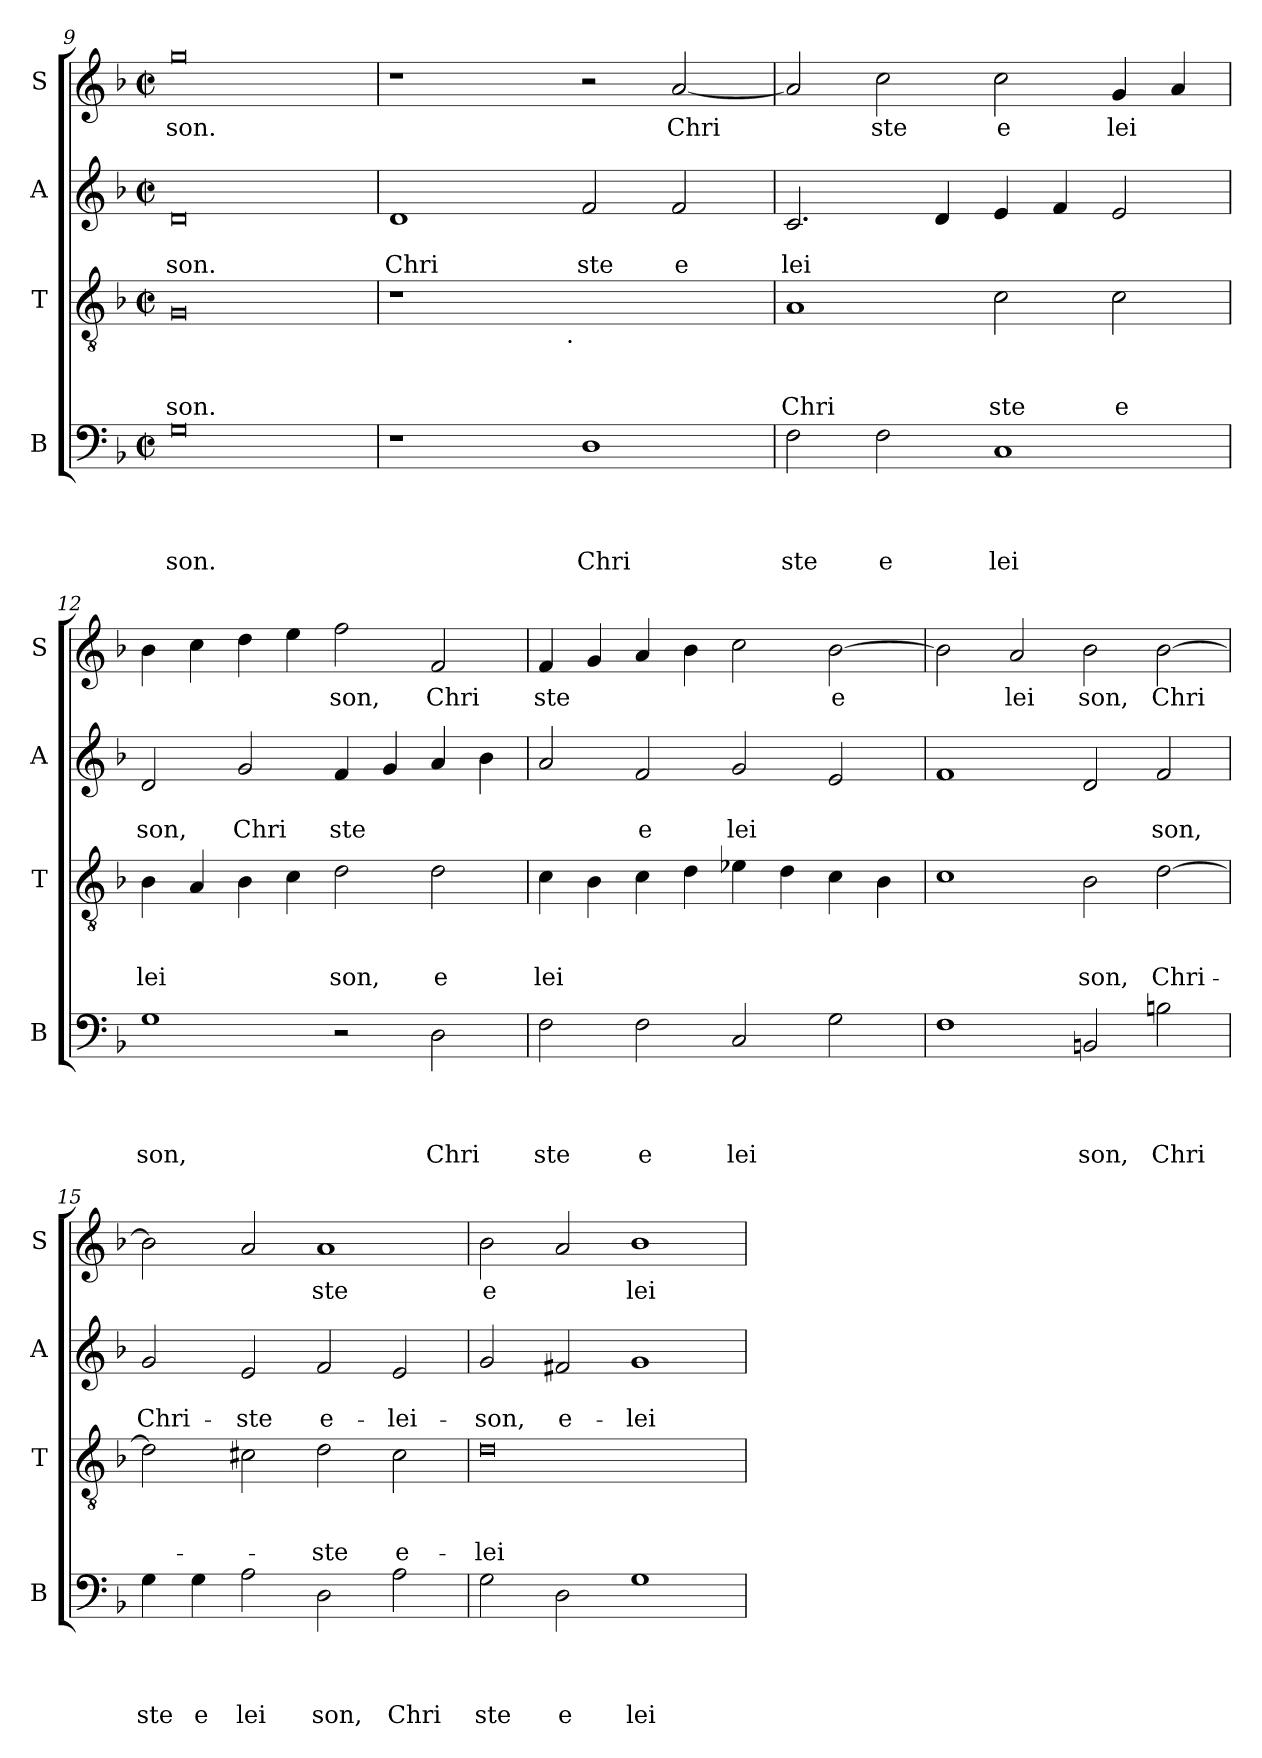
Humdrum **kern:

**kern	**text	**text	**text	**text	**kern	**text	**text	**text	**kern	**text	**text	**kern	**text
*part4	*part4	*part4	*part4	*part4	*part3	*part3	*part3	*part3	*part2	*part2	*part2	*part1	*part1
*staff4	*staff4	*staff4	*staff4	*staff4	*staff3	*staff3	*staff3	*staff3	*staff2	*staff2	*staff2	*staff1	*staff1
*I"B	*	*	*	*	*I"T	*	*	*	*I"A	*	*	*I"S	*
*I'B	*	*	*	*	*I'T	*	*	*	*I'A	*	*	*I'S	*
*clefF4	*	*	*	*	*clefGv2	*	*	*	*clefG2	*	*	*clefG2	*
*k[b-]	*	*	*	*	*k[b-]	*	*	*	*k[b-]	*	*	*k[b-]	*
*F:	*	*	*	*	*F:	*	*	*	*F:	*	*	*F:	*
*M2/2	*	*	*	*	*M2/2	*	*	*	*M2/2	*	*	*M2/2	*
*met(c|)	*	*	*	*	*met(c|)	*	*	*	*met(c|)	*	*	*met(c|)	*
=9	=9	=9	=9	=9	=9	=9	=9	=9	=9	=9	=9	=9	=9
!	!	!	!	!LO:LY:b	!	!	!	!LO:LY:b	!	!	!LO:LY:b	!	!LO:LY:b
0G	.	.	.	son.	0G	.	.	son.	0d	.	son.	0gg	son.
!!LO:LB:g=z
=10	=10	=10	=10	=10	=10	=10	=10	=10	=10	=10	=10	=10	=10
!	!	!	!	!	!	!	!	!	!	!	!LO:LY:b	!	!
*	*	*	*	*	*^	*	*	*	*	*	*	*	*
1r	.	.	.	.	1r	2ryy	.	.	.	1d	.	Chri	1r	.
.	.	.	.	.	.	4...ryy	.	.	.	.	.	.	.	.
!	!	!	!	!	!	!LO:TX:b:t=.	!	!	!	!	!	!	!	!
.	.	.	.	.	.	1ryy	.	.	.	.	.	.	.	.
!	!	!	!	!LO:LY:b	!	!	!	!	!	!	!	!LO:LY:b	!	!
1D	.	.	.	Chri	1ryy	.	.	.	.	2f/	.	ste	2r	.
!	!	!	!	!	!	!	!	!	!	!	!	!LO:LY:b	!	!LO:LY:b
.	.	.	.	.	.	.	.	.	.	2f/	.	e	[<2a/	Chri
.	.	.	.	.	.	32ryy	.	.	.	.	.	.	.	.
=11	=11	=11	=11	=11	=11	=11	=11	=11	=11	=11	=11	=11	=11	=11
!	!	!	!	!LO:LY:b	!	!	!	!	!LO:LY:b	!	!	!LO:LY:b	!	!
*	*	*	*	*	*v	*v	*	*	*	*	*	*	*	*
2F\	.	.	.	ste	1A	.	.	Chri	2.c/	.	lei	2a/]	.
!	!	!	!	!LO:LY:b	!	!	!	!	!	!	!	!	!LO:LY:b
2F\	.	.	.	e	.	.	.	.	.	.	.	2cc\	ste
.	.	.	.	.	.	.	.	.	4d/	.	.	.	.
!	!	!	!	!LO:LY:b	!	!	!	!LO:LY:b	!	!	!	!	!LO:LY:b
1C	.	.	.	lei	2c\	.	.	ste	4e/	.	.	2cc\	e
.	.	.	.	.	.	.	.	.	4f/	.	.	.	.
!	!	!	!	!	!	!	!	!LO:LY:b	!	!	!	!	!LO:LY:b
.	.	.	.	.	2c\	.	.	e	2e/	.	.	4g/	lei
.	.	.	.	.	.	.	.	.	.	.	.	4a/	.
=12	=12	=12	=12	=12	=12	=12	=12	=12	=12	=12	=12	=12	=12
!	!	!	!	!LO:LY:b	!	!	!	!LO:LY:b	!	!	!LO:LY:b	!	!
1G	.	.	.	son,	4B-\	.	.	lei	2d/	.	son,	4b-\	.
.	.	.	.	.	4A/	.	.	.	.	.	.	4cc\	.
!	!	!	!	!	!	!	!	!	!	!	!LO:LY:b	!	!
.	.	.	.	.	4B-\	.	.	.	2g/	.	Chri	4dd\	.
.	.	.	.	.	4c\	.	.	.	.	.	.	4ee\	.
!	!	!	!	!	!	!	!	!LO:LY:b	!	!	!LO:LY:b	!	!LO:LY:b
2r	.	.	.	.	2d\	.	.	son,	4f/	.	ste	2ff\	son,
.	.	.	.	.	.	.	.	.	4g/	.	.	.	.
!	!	!	!	!LO:LY:b	!	!	!	!LO:LY:b	!	!	!	!	!LO:LY:b
2D\	.	.	.	Chri	2d\	.	.	e	4a/	.	.	2f/	Chri
.	.	.	.	.	.	.	.	.	4b-\	.	.	.	.
=13	=13	=13	=13	=13	=13	=13	=13	=13	=13	=13	=13	=13	=13
!	!	!	!	!LO:LY:b	!	!	!	!LO:LY:b	!	!	!	!	!LO:LY:b
2F\	.	.	.	ste	4c\	.	.	lei	2a/	.	.	4f/	ste
.	.	.	.	.	4B-\	.	.	.	.	.	.	4g/	.
!	!	!	!	!LO:LY:b	!	!	!	!	!	!	!LO:LY:b	!	!
2F\	.	.	.	e	4c\	.	.	.	2f/	.	e	4a/	.
.	.	.	.	.	4d\	.	.	.	.	.	.	4b-\	.
!	!	!	!	!LO:LY:b	!	!	!	!	!	!	!LO:LY:b	!	!
2C/	.	.	.	lei	4e-X\	.	.	.	2g/	.	lei	2cc\	.
.	.	.	.	.	4d\	.	.	.	.	.	.	.	.
!	!	!	!	!	!	!	!	!	!	!	!	!	!LO:LY:b
2G\	.	.	.	.	4c\	.	.	.	2e/	.	.	[>2b-\	e
.	.	.	.	.	4B-\	.	.	.	.	.	.	.	.
!!LO:PB:g=z
=14	=14	=14	=14	=14	=14	=14	=14	=14	=14	=14	=14	=14	=14
1F	.	.	.	.	1c	.	.	.	1f	.	.	2b-\]	.
!	!	!	!	!	!	!	!	!	!	!	!	!	!LO:LY:b
.	.	.	.	.	.	.	.	.	.	.	.	2a/	lei
!	!	!	!	!LO:LY:b	!	!	!	!LO:LY:b	!	!	!	!	!LO:LY:b
2BB/	.	.	.	son,	2B-\	.	.	son,	2d/	.	.	2b-\	son,
!	!	!	!	!LO:LY:b	!	!	!	!LO:LY:b	!	!	!LO:LY:b	!	!LO:LY:b
2B\	.	.	.	Chri	[>2d\	.	.	Chri-	2f/	.	son,	[>2b-\	Chri
=15	=15	=15	=15	=15	=15	=15	=15	=15	=15	=15	=15	=15	=15
!	!	!	!	!LO:LY:b	!	!	!	!	!	!	!LO:LY:b	!	!
4G\	.	.	.	ste	2d\]	.	.	.	2g/	.	Chri-	2b-\]	.
!	!	!	!	!LO:LY:b	!	!	!	!	!	!	!	!	!
4G\	.	.	.	e	.	.	.	.	.	.	.	.	.
!	!	!	!	!LO:LY:b	!	!	!	!	!	!	!LO:LY:b	!	!
2A\	.	.	.	lei	2c#X\	.	.	.	2e/	.	-ste	2a/	.
!	!	!	!	!LO:LY:b	!	!	!	!LO:LY:b	!	!	!LO:LY:b	!	!LO:LY:b
2D\	.	.	.	son,	2d\	.	.	-ste	2f/	.	e-	1a	ste
!	!	!	!	!LO:LY:b	!	!	!	!LO:LY:b	!	!	!LO:LY:b	!	!
2A\	.	.	.	Chri	2c#\	.	.	e-	2e/	.	-lei-	.	.
=16	=16	=16	=16	=16	=16	=16	=16	=16	=16	=16	=16	=16	=16
!	!	!	!	!LO:LY:b	!	!	!	!LO:LY:b	!	!	!LO:LY:b	!	!LO:LY:b
2G\	.	.	.	ste	0d	.	.	-lei-	2g/	.	-son,	2b-\	e
!	!	!	!	!LO:LY:b	!	!	!	!	!	!	!LO:LY:b	!	!
2D\	.	.	.	e	.	.	.	.	2f#X/	.	e-	2a/	.
!	!	!	!	!LO:LY:b	!	!	!	!	!	!	!LO:LY:b	!	!LO:LY:b
1G	.	.	.	lei	.	.	.	.	1g	.	-lei-	1b-	lei
=	=	=	=	=	=	=	=	=	=	=	=	=	=
*-	*-	*-	*-	*-	*-	*-	*-	*-	*-	*-	*-	*-	*-
